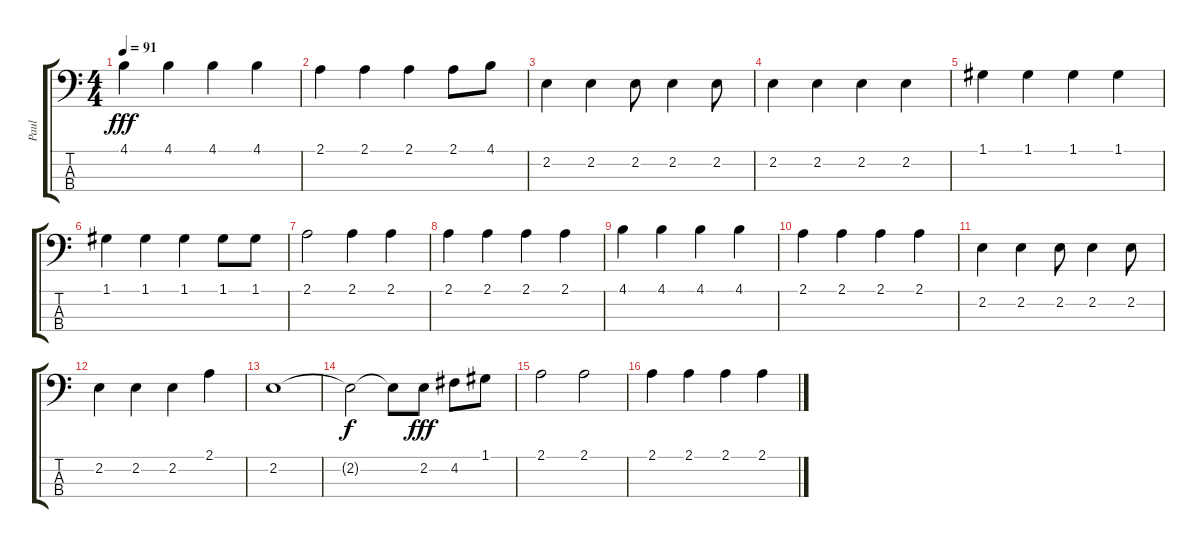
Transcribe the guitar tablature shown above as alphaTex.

\track ("Paul" "Paul") {instrument electricbassfinger}
\staff {score tabs}
\tuning (G2 D2 A1 E1) {hide}
\ts (4 4)
\tempo 91
\clef f4
\ks c
4.1.4{dy fff} 4.1.4 4.1.4 4.1.4 |
2.1.4 2.1.4 2.1.4 2.1.8 4.1.8 |
2.2.4 2.2.4 2.2.8 2.2.4 2.2.8 |
2.2.4 2.2.4 2.2.4 2.2.4 |
1.1.4 1.1.4 1.1.4 1.1.4 |
1.1.4 1.1.4 1.1.4 1.1.8 1.1.8 |
2.1.2 2.1.4 2.1.4 |
2.1.4 2.1.4 2.1.4 2.1.4 |
4.1.4 4.1.4 4.1.4 4.1.4 |
2.1.4 2.1.4 2.1.4 2.1.4 |
2.2.4 2.2.4 2.2.8 2.2.4 2.2.8 |
2.2.4 2.2.4 2.2.4 2.1.4 |
2.2.1 |
2.2{t}.2{dy f} 2.2{t}.8 2.2.8{dy fff} 4.2.8 1.1.8 |
2.1.2 2.1.2 |
2.1.4 2.1.4 2.1.4 2.1.4
